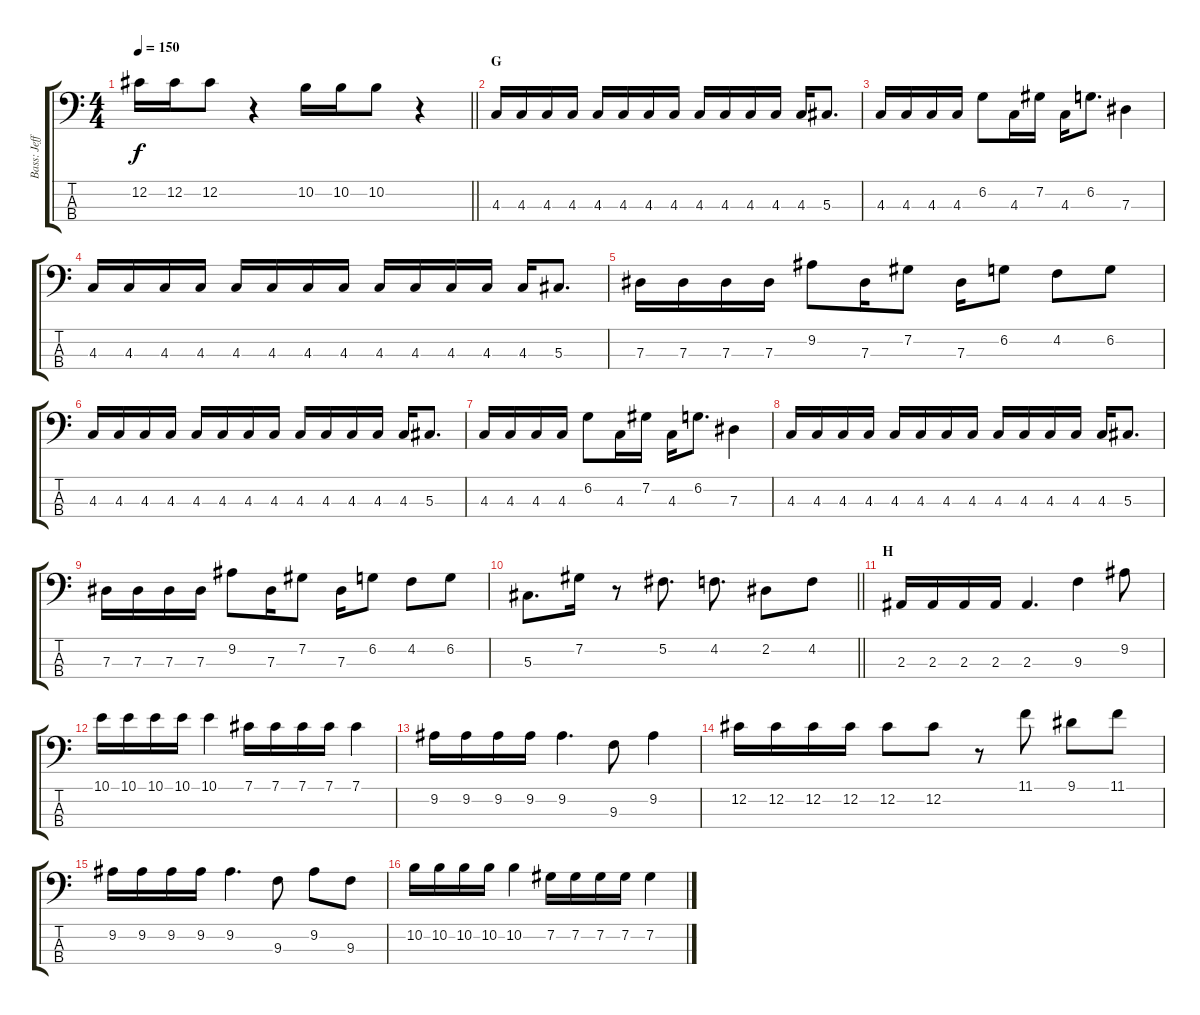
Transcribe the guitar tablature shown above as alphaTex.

\track ("Bass: Jeff" "Bass: Jeff") {instrument electricbassfinger}
\staff {score tabs}
\tuning (Gb2 Db2 Ab1 Eb1) {hide}
\ts (4 4)
\tempo 150
\clef f4
\barLineRight lightlight
\ks c
12.2.16{dy f} 12.2.16 12.2.8 r.4 10.2.16 10.2.16 10.2.8 r.4 |
\section ("" "G")
4.3.16 4.3.16 4.3.16 4.3.16 4.3.16 4.3.16 4.3.16 4.3.16 4.3.16 4.3.16 4.3.16 4.3.16 4.3.16 5.3.8{d} |
4.3.16 4.3.16 4.3.16 4.3.16 6.2.8 4.3.16 7.2.16 4.3.16 6.2.8{d} 7.3.4 |
4.3.16 4.3.16 4.3.16 4.3.16 4.3.16 4.3.16 4.3.16 4.3.16 4.3.16 4.3.16 4.3.16 4.3.16 4.3.16 5.3.8{d} |
7.3.16 7.3.16 7.3.16 7.3.16 9.2.8 7.3.16 7.2.8 7.3.16 6.2.8 4.2.8 6.2.8 |
4.3.16 4.3.16 4.3.16 4.3.16 4.3.16 4.3.16 4.3.16 4.3.16 4.3.16 4.3.16 4.3.16 4.3.16 4.3.16 5.3.8{d} |
4.3.16 4.3.16 4.3.16 4.3.16 6.2.8 4.3.16 7.2.16 4.3.16 6.2.8{d} 7.3.4 |
4.3.16 4.3.16 4.3.16 4.3.16 4.3.16 4.3.16 4.3.16 4.3.16 4.3.16 4.3.16 4.3.16 4.3.16 4.3.16 5.3.8{d} |
7.3.16 7.3.16 7.3.16 7.3.16 9.2.8 7.3.16 7.2.8 7.3.16 6.2.8 4.2.8 6.2.8 |
\barLineRight lightlight
5.3.8{d} 7.2.16 r.8 5.2.8{d} 4.2.8{d} 2.2.8 4.2.8 |
\section ("" "H")
2.3.16 2.3.16 2.3.16 2.3.16 2.3.4{d} 9.3.4 9.2.8 |
10.1.16 10.1.16 10.1.16 10.1.16 10.1.4 7.1.16 7.1.16 7.1.16 7.1.16 7.1.4 |
9.2.16 9.2.16 9.2.16 9.2.16 9.2.4{d} 9.3.8 9.2.4 |
12.2.16 12.2.16 12.2.16 12.2.16 12.2.8 12.2.8 r.8 11.1.8 9.1.8 11.1.8 |
9.2.16 9.2.16 9.2.16 9.2.16 9.2.4{d} 9.3.8 9.2.8 9.3.8 |
10.2.16 10.2.16 10.2.16 10.2.16 10.2.4 7.2.16 7.2.16 7.2.16 7.2.16 7.2.4
